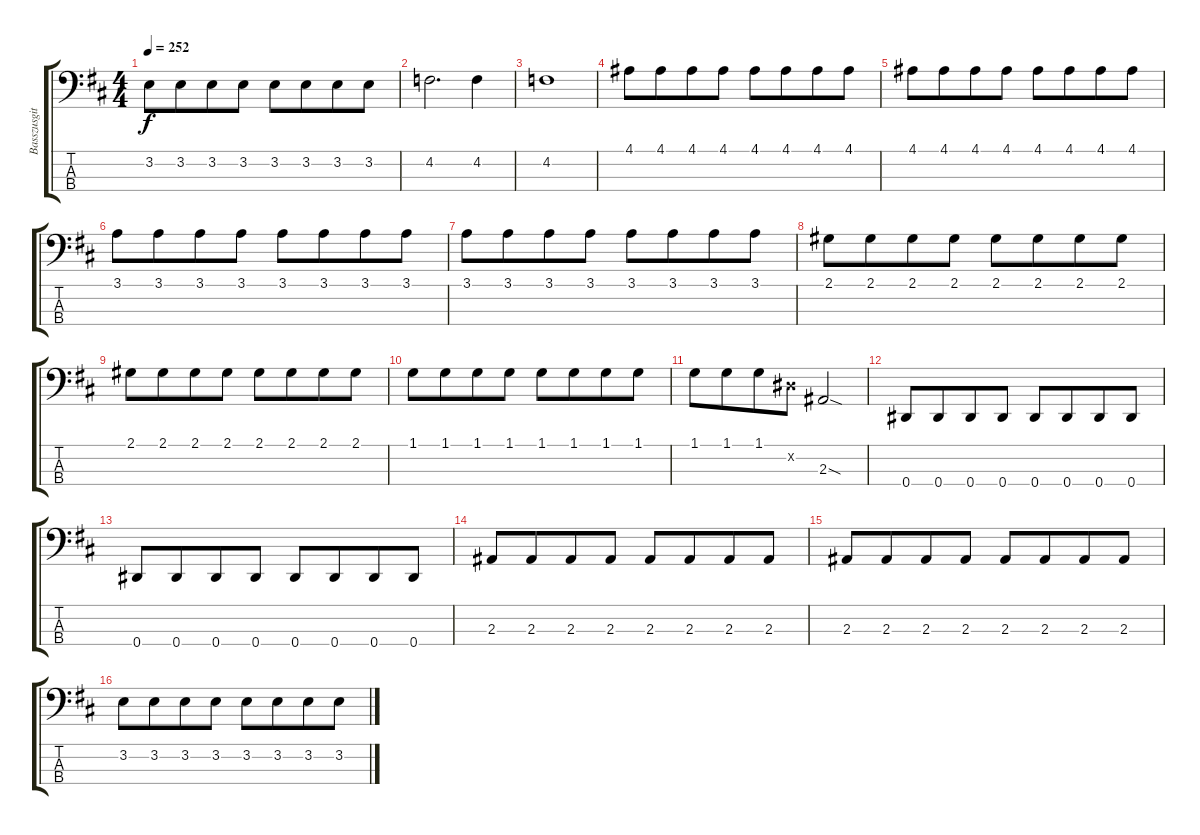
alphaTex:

\track ("Basszusgitár (Barry Sparks)" "Basszusgit") {instrument electricbassfinger}
\staff {score tabs}
\tuning (Gb2 Db2 Ab1 Eb1) {hide}
\ts (4 4)
\tempo 252
\clef f4
\ks d
3.2.8{dy f} 3.2.8{beam merge} 3.2.8 3.2.8 3.2.8 3.2.8{beam merge} 3.2.8 3.2.8 |
4.2.2{d} 4.2.4 |
4.2.1 |
4.1.8 4.1.8{beam merge} 4.1.8 4.1.8 4.1.8 4.1.8{beam merge} 4.1.8 4.1.8 |
4.1.8 4.1.8{beam merge} 4.1.8 4.1.8 4.1.8 4.1.8{beam merge} 4.1.8 4.1.8 |
3.1.8 3.1.8{beam merge} 3.1.8 3.1.8 3.1.8 3.1.8{beam merge} 3.1.8 3.1.8 |
3.1.8 3.1.8{beam merge} 3.1.8 3.1.8 3.1.8 3.1.8{beam merge} 3.1.8 3.1.8 |
2.1.8 2.1.8{beam merge} 2.1.8 2.1.8 2.1.8 2.1.8{beam merge} 2.1.8 2.1.8 |
2.1.8 2.1.8{beam merge} 2.1.8 2.1.8 2.1.8 2.1.8{beam merge} 2.1.8 2.1.8 |
1.1.8 1.1.8{beam merge} 1.1.8 1.1.8 1.1.8 1.1.8{beam merge} 1.1.8 1.1.8 |
1.1.8 1.1.8{beam merge} 1.1.8 2.2{x}.8 2.3{sod}.2 |
0.4.8 0.4.8{beam merge} 0.4.8 0.4.8 0.4.8 0.4.8{beam merge} 0.4.8 0.4.8 |
0.4.8 0.4.8{beam merge} 0.4.8 0.4.8 0.4.8 0.4.8{beam merge} 0.4.8 0.4.8 |
2.3.8 2.3.8{beam merge} 2.3.8 2.3.8 2.3.8 2.3.8{beam merge} 2.3.8 2.3.8 |
2.3.8 2.3.8{beam merge} 2.3.8 2.3.8 2.3.8 2.3.8{beam merge} 2.3.8 2.3.8 |
3.2.8 3.2.8{beam merge} 3.2.8 3.2.8 3.2.8 3.2.8{beam merge} 3.2.8 3.2.8
